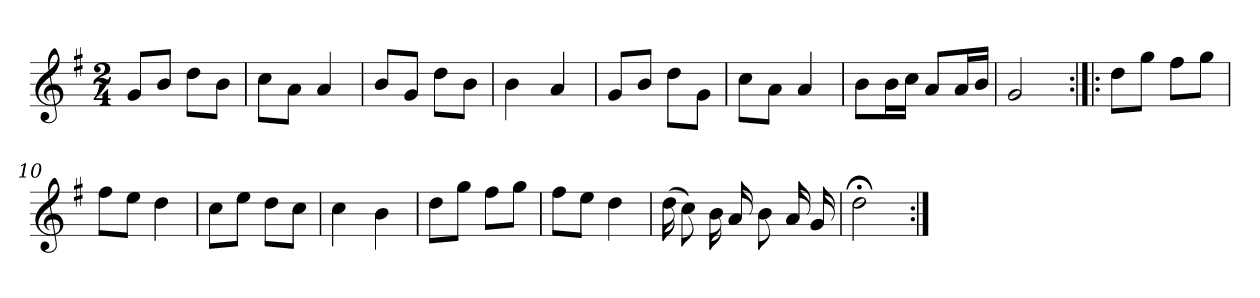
**kern
*part1
*staff1
*clefG2
*k[f#]
*G:
*M2/4
*MM120
=1
8g/L
8b/J
8dd\L
8b\J
=2
8cc\L
8a\J
4a
=3
8b/L
8g/J
8dd\L
8b\J
=4
4b
4a
=5
8g/L
8b/J
8dd\L
8g\J
=6
8cc\L
8a\J
4a
=7
8b\L
16b\L
16cc\JJ
8a/L
16a/L
16b/JJ
=8
2g
=9:|!|:
8dd\L
8gg\J
8ff#\L
8gg\J
=10
8ff#\L
8ee\J
4dd
=11
8cc\L
8ee\J
8dd\L
8cc\J
=12
4cc
4b
=13
8dd\L
8gg\J
8ff#\L
8gg\J
=14
8ff#\L
8ee\J
4dd
=15
(16dd
8cc)
16b
16a
8b
16a
16g
=16
2dd;<
=:|!
*-
